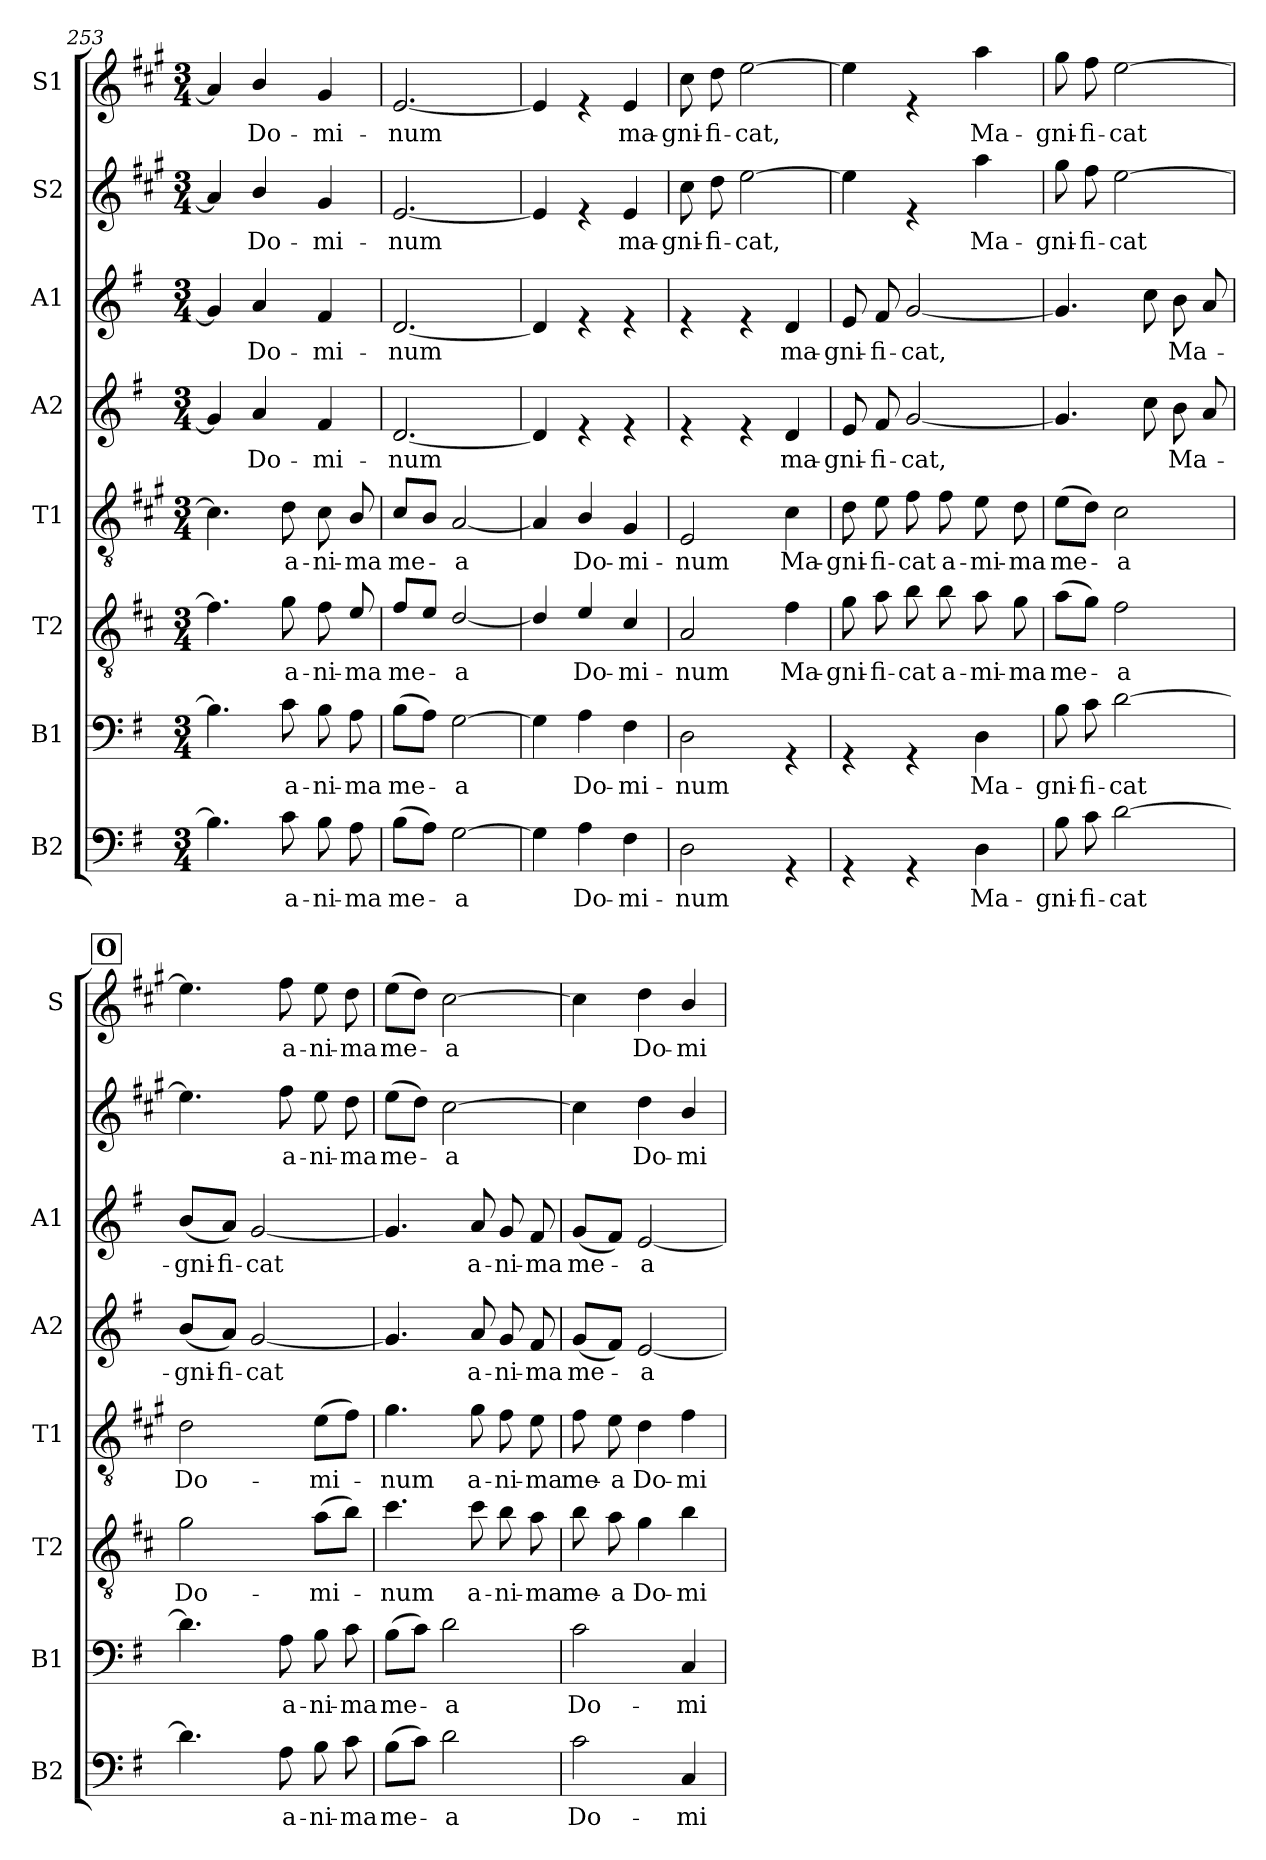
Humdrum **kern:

**kern	**text	**kern	**text	**kern	**text	**kern	**text	**kern	**text	**kern	**text	**kern	**text	**kern	**text
*part8	*part8	*part7	*part7	*part6	*part6	*part5	*part5	*part4	*part4	*part3	*part3	*part2	*part2	*part1	*part1
*staff8	*staff8	*staff7	*staff7	*staff6	*staff6	*staff5	*staff5	*staff4	*staff4	*staff3	*staff3	*staff2	*staff2	*staff1	*staff1
*I"B2	*	*I"B1	*	*I"T2	*	*I"T1	*	*I"A2	*	*I"A1	*	*I"S2	*	*I"S1	*
*I'B2	*	*I'B1	*	*I'T2	*	*I'T1	*	*I'A2	*	*I'A1	*	*	*	*I'S	*
*clefF4	*	*clefF4	*	*clefGv2	*	*clefGv2	*	*clefG2	*	*clefG2	*	*clefG2	*	*clefG2	*
*	*	*	*	*ITrd4c7	*	*ITrd1c2	*	*	*	*	*	*ITrd1c2	*	*ITrd1c2	*
*k[f#]	*	*k[f#]	*	*k[f#]	*	*k[f#]	*	*k[f#]	*	*k[f#]	*	*k[f#]	*	*k[f#]	*
*M3/4	*	*M3/4	*	*M3/4	*	*M3/4	*	*M3/4	*	*M3/4	*	*M3/4	*	*M3/4	*
=253	=253	=253	=253	=253	=253	=253	=253	=253	=253	=253	=253	=253	=253	=253	=253
4.B\]	.	4.B\]	.	4.B\]	.	4.B\]	.	4g/]	.	4g/]	.	4g/]	.	4g/]	.
.	.	.	.	.	.	.	.	4a/	Do-	4a/	Do-	4a/	Do-	4a/	Do-
8c\	a-	8c\	a-	8c\	a-	8c\	a-	.	.	.	.	.	.	.	.
8B\	-ni-	8B\	-ni-	8B\	-ni-	8B\	-ni-	4f#/	-mi-	4f#/	-mi-	4f#/	-mi-	4f#/	-mi-
8A\	-ma	8A\	-ma	8A/	-ma	8A/	-ma	.	.	.	.	.	.	.	.
=254	=254	=254	=254	=254	=254	=254	=254	=254	=254	=254	=254	=254	=254	=254	=254
(>8B\L	me-	(>8B\L	me-	8B/L	me-	8B/L	me-	[2.d/	-num	[2.d/	-num	[2.d/	-num	[2.d/	-num
8A\J)	.	8A\J)	.	8A/J	.	8A/J	.	.	.	.	.	.	.	.	.
[2G\	-a	[2G\	-a	[2G/	-a	[2G/	-a	.	.	.	.	.	.	.	.
!!LO:PB:g=z
=255	=255	=255	=255	=255	=255	=255	=255	=255	=255	=255	=255	=255	=255	=255	=255
4G\]	.	4G\]	.	4G/]	.	4G/]	.	4d/]	.	4d/]	.	4d/]	.	4d/]	.
4A\	Do-	4A\	Do-	4A/	Do-	4A/	Do-	4re	.	4re	.	4re	.	4re	.
4F#\	-mi-	4F#\	-mi-	4F#/	-mi-	4F#/	-mi-	4re	.	4re	.	4d/	ma-	4d/	ma-
=256	=256	=256	=256	=256	=256	=256	=256	=256	=256	=256	=256	=256	=256	=256	=256
2D\	-num	2D\	-num	2D/	-num	2D/	-num	4re	.	4re	.	8b\	-gni-	8b\	-gni-
.	.	.	.	.	.	.	.	.	.	.	.	8cc\	-fi-	8cc\	-fi-
.	.	.	.	.	.	.	.	4re	.	4re	.	[2dd\	-cat,	[2dd\	-cat,
4rGG	.	4rGG	.	4B\	Ma-	4B\	Ma-	4d/	ma-	4d/	ma-	.	.	.	.
=257	=257	=257	=257	=257	=257	=257	=257	=257	=257	=257	=257	=257	=257	=257	=257
4rGG	.	4rGG	.	8c\	-gni-	8c\	-gni-	8e/	-gni-	8e/	-gni-	4dd\]	.	4dd\]	.
.	.	.	.	8d\	-fi-	8d\	-fi-	8f#/	-fi-	8f#/	-fi-	.	.	.	.
4rGG	.	4rGG	.	8e\	-cat	8e\	-cat	[2g/	-cat,	[2g/	-cat,	4re	.	4re	.
.	.	.	.	8e\	a-	8e\	a-	.	.	.	.	.	.	.	.
4D\	Ma-	4D\	Ma-	8d\	-mi-	8d\	-mi-	.	.	.	.	4gg\	Ma-	4gg\	Ma-
.	.	.	.	8c\	-ma	8c\	-ma	.	.	.	.	.	.	.	.
=258	=258	=258	=258	=258	=258	=258	=258	=258	=258	=258	=258	=258	=258	=258	=258
8B\	-gni-	8B\	-gni-	(>8d\L	me-	(>8d\L	me-	4.g/]	.	4.g/]	.	8ff#\	-gni-	8ff#\	-gni-
8c\	-fi-	8c\	-fi-	8c\J)	.	8c\J)	.	.	.	.	.	8ee\	-fi-	8ee\	-fi-
[2d\	-cat	[2d\	-cat	2B\	-a	2B\	-a	.	.	.	.	[2dd\	-cat	[2dd\	-cat
.	.	.	.	.	.	.	.	8cc\	.	8cc\	.	.	.	.	.
.	.	.	.	.	.	.	.	8b\	Ma-	8b\	Ma-	.	.	.	.
.	.	.	.	.	.	.	.	8a/	.	8a/	.	.	.	.	.
!!LO:PB:g=z
!!LO:REH:place=s1:a:fs=14:t=O
=259	=259	=259	=259	=259	=259	=259	=259	=259	=259	=259	=259	=259	=259	=259	=259
4.d\]	.	4.d\]	.	2c\	Do-	2c\	Do-	(8b/L	-gni-	(8b/L	-gni-	4.dd\]	.	4.dd\]	.
.	.	.	.	.	.	.	.	8a/J)	-fi-	8a/J)	-fi-	.	.	.	.
.	.	.	.	.	.	.	.	[2g/	-cat	[2g/	-cat	.	.	.	.
8A\	a-	8A\	a-	.	.	.	.	.	.	.	.	8ee\	a-	8ee\	a-
8B\	-ni-	8B\	-ni-	(>8d\L	-mi-	(>8d\L	-mi-	.	.	.	.	8dd\	-ni-	8dd\	-ni-
8c\	-ma	8c\	-ma	8e\J)	.	8e\J)	.	.	.	.	.	8cc\	-ma	8cc\	-ma
=260	=260	=260	=260	=260	=260	=260	=260	=260	=260	=260	=260	=260	=260	=260	=260
(>8B\L	me-	(>8B\L	me-	4.f#\	-num	4.f#\	-num	4.g/]	.	4.g/]	.	(>8dd\L	me-	(>8dd\L	me-
8c\J)	.	8c\J)	.	.	.	.	.	.	.	.	.	8cc\J)	.	8cc\J)	.
2d\	-a	2d\	-a	.	.	.	.	.	.	.	.	[2b\	-a	[2b\	-a
.	.	.	.	8f#\	a-	8f#\	a-	8a/	a-	8a/	a-	.	.	.	.
.	.	.	.	8e\	-ni-	8e\	-ni-	8g/	-ni-	8g/	-ni-	.	.	.	.
.	.	.	.	8d\	-ma	8d\	-ma	8f#/	-ma	8f#/	-ma	.	.	.	.
=261	=261	=261	=261	=261	=261	=261	=261	=261	=261	=261	=261	=261	=261	=261	=261
2c\	Do-	2c\	Do-	8e\	me-	8e\	me-	(8g/L	me-	(8g/L	me-	4b\]	.	4b\]	.
.	.	.	.	8d\	-a	8d\	-a	8f#/J)	.	8f#/J)	.	.	.	.	.
.	.	.	.	4c\	Do-	4c\	Do-	[2e/	-a	[2e/	-a	4cc\	Do-	4cc\	Do-
4C/	-mi-	4C/	-mi-	4e\	-mi-	4e\	-mi-	.	.	.	.	4a/	-mi-	4a/	-mi-
=	=	=	=	=	=	=	=	=	=	=	=	=	=	=	=
*-	*-	*-	*-	*-	*-	*-	*-	*-	*-	*-	*-	*-	*-	*-	*-
